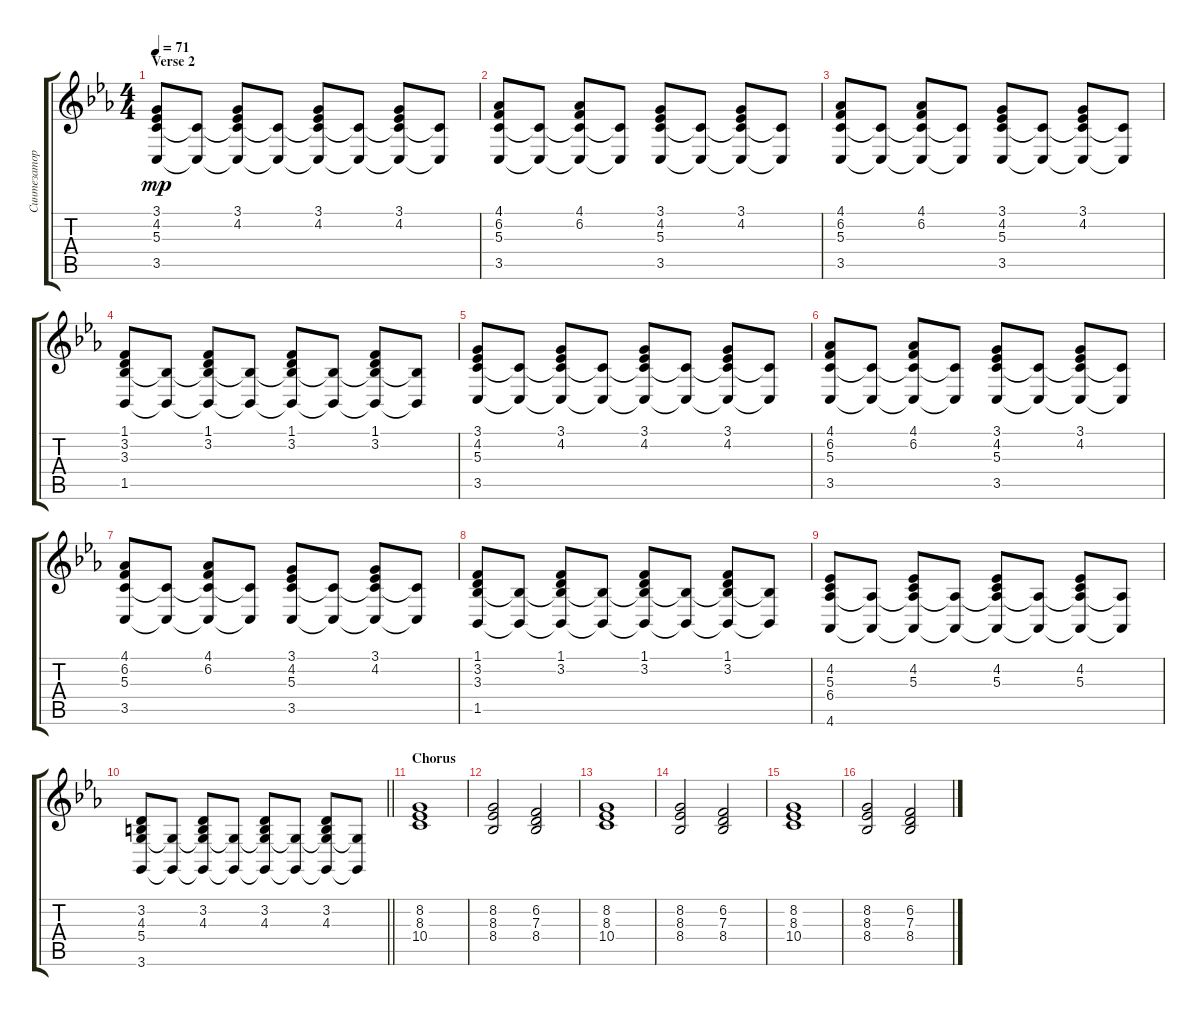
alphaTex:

\track ("Синтезатор" "Синтезатор") {instrument stringensemble1}
\staff {score tabs}
\tuning (E4 B3 G3 D3 A2 E2) {hide}
\ts (4 4)
\section ("" "Verse 2")
\tempo 71
\clef g2
\ks cminor
(3.1 4.2 5.3 3.5).8{dy mp} (5.3{t} 3.5{t}).8 (3.1 4.2 5.3{t} 3.5{t}).8 (5.3{t} 3.5{t}).8 (3.1 4.2 5.3{t} 3.5{t}).8 (5.3{t} 3.5{t}).8 (3.1 4.2 5.3{t} 3.5{t}).8 (5.3{t} 3.5{t}).8 |
(4.1 6.2 5.3 3.5).8 (5.3{t} 3.5{t}).8 (4.1 6.2 5.3{t} 3.5{t}).8 (5.3{t} 3.5{t}).8 (3.1 4.2 5.3 3.5).8 (5.3{t} 3.5{t}).8 (3.1 4.2 5.3{t} 3.5{t}).8 (5.3{t} 3.5{t}).8 |
(4.1 6.2 5.3 3.5).8 (5.3{t} 3.5{t}).8 (4.1 6.2 5.3{t} 3.5{t}).8 (5.3{t} 3.5{t}).8 (3.1 4.2 5.3 3.5).8 (5.3{t} 3.5{t}).8 (3.1 4.2 5.3{t} 3.5{t}).8 (5.3{t} 3.5{t}).8 |
(1.1 3.2 3.3 1.5).8 (3.3{t} 1.5{t}).8 (1.1 3.2 3.3{t} 1.5{t}).8 (3.3{t} 1.5{t}).8 (1.1 3.2 3.3{t} 1.5{t}).8 (3.3{t} 1.5{t}).8 (1.1 3.2 3.3{t} 1.5{t}).8 (3.3{t} 1.5{t}).8 |
(3.1 4.2 5.3 3.5).8 (5.3{t} 3.5{t}).8 (3.1 4.2 5.3{t} 3.5{t}).8 (5.3{t} 3.5{t}).8 (3.1 4.2 5.3{t} 3.5{t}).8 (5.3{t} 3.5{t}).8 (3.1 4.2 5.3{t} 3.5{t}).8 (5.3{t} 3.5{t}).8 |
(4.1 6.2 5.3 3.5).8 (5.3{t} 3.5{t}).8 (4.1 6.2 5.3{t} 3.5{t}).8 (5.3{t} 3.5{t}).8 (3.1 4.2 5.3 3.5).8 (5.3{t} 3.5{t}).8 (3.1 4.2 5.3{t} 3.5{t}).8 (5.3{t} 3.5{t}).8 |
(4.1 6.2 5.3 3.5).8 (5.3{t} 3.5{t}).8 (4.1 6.2 5.3{t} 3.5{t}).8 (5.3{t} 3.5{t}).8 (3.1 4.2 5.3 3.5).8 (5.3{t} 3.5{t}).8 (3.1 4.2 5.3{t} 3.5{t}).8 (5.3{t} 3.5{t}).8 |
(1.1 3.2 3.3 1.5).8 (3.3{t} 1.5{t}).8 (1.1 3.2 3.3{t} 1.5{t}).8 (3.3{t} 1.5{t}).8 (1.1 3.2 3.3{t} 1.5{t}).8 (3.3{t} 1.5{t}).8 (1.1 3.2 3.3{t} 1.5{t}).8 (3.3{t} 1.5{t}).8 |
(4.2 5.3 6.4 4.6).8 (6.4{t} 4.6{t}).8 (4.2 5.3 6.4{t} 4.6{t}).8 (6.4{t} 4.6{t}).8 (4.2 5.3 6.4{t} 4.6{t}).8 (6.4{t} 4.6{t}).8 (4.2 5.3 6.4{t} 4.6{t}).8 (6.4{t} 4.6{t}).8 |
\barLineRight lightlight
(3.2 4.3 5.4 3.6).8 (5.4{t} 3.6{t}).8 (3.2 4.3 5.4{t} 3.6{t}).8 (5.4{t} 3.6{t}).8 (3.2 4.3 5.4{t} 3.6{t}).8 (5.4{t} 3.6{t}).8 (3.2 4.3 5.4{t} 3.6{t}).8 (5.4{t} 3.6{t}).8 |
\section ("" "Chorus")
(8.2 8.3 10.4).1 |
(8.2 8.3 8.4).2 (6.2 7.3 8.4).2 |
(8.2 8.3 10.4).1 |
(8.2 8.3 8.4).2 (6.2 7.3 8.4).2 |
(8.2 8.3 10.4).1 |
(8.2 8.3 8.4).2 (6.2 7.3 8.4).2
